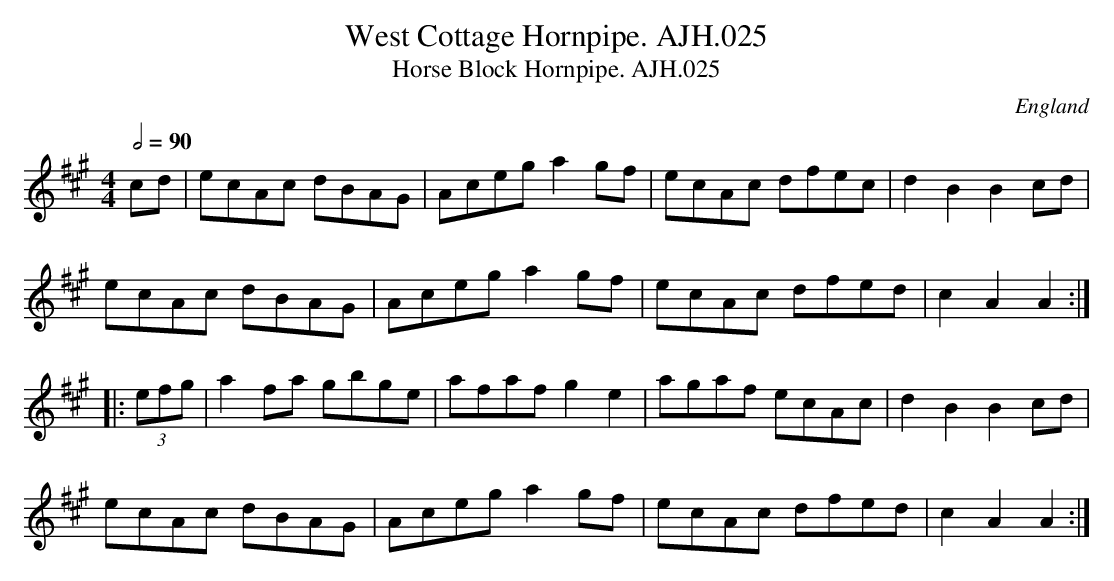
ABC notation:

X:1
T:West Cottage Hornpipe. AJH.025
T:Horse Block Hornpipe. AJH.025
M:4/4
L:1/8
Q:1/2=90
O:England
K:A major
cd|ecAc dBAG|Aceg a2 gf|ecAc dfec|d2B2B2cd|!
ecAc dBAG|Aceg a2 gf|ecAc dfed|c2A2A2:|!
|:(3efg|a2 fa gbge|afaf g2e2|agaf ecAc|d2B2B2 cd|!
ecAc dBAG|Aceg a2 gf|ecAc dfed|c2A2A2:|
